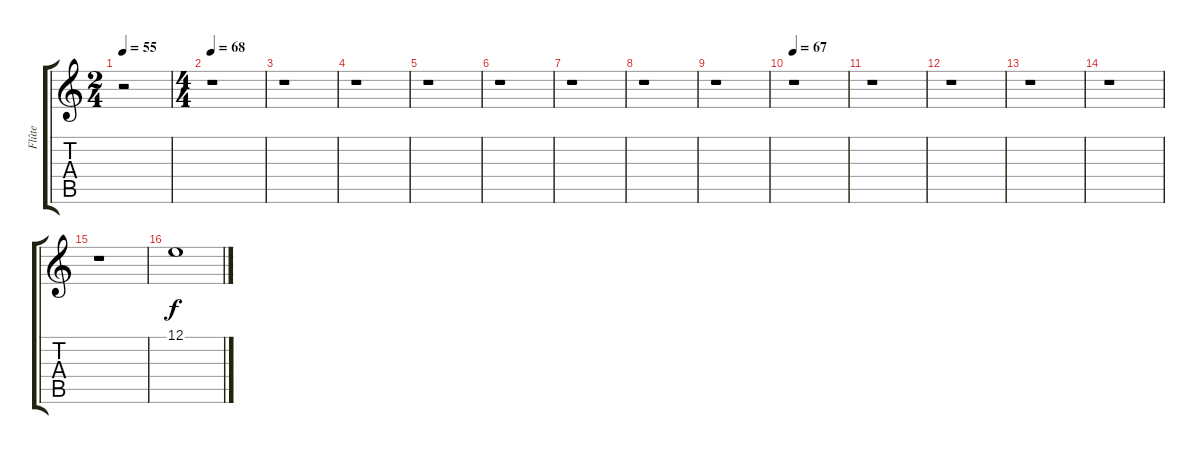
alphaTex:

\track ("Flûte" "Flûte") {instrument flute}
\staff {score tabs}
\tuning (E4 B3 G3 D3 A2 E2) {hide}
\ts (2 4)
\tempo 55
\clef g2
\ks c
r.2{dy f} |
\ts (4 4)
\tempo 68
r.1 |
r.1 |
r.1 |
r.1 |
r.1 |
r.1 |
r.1 |
r.1 |
\tempo 67
r.1 |
r.1 |
r.1 |
r.1 |
r.1 |
r.1 |
12.1.1{volume 0}
